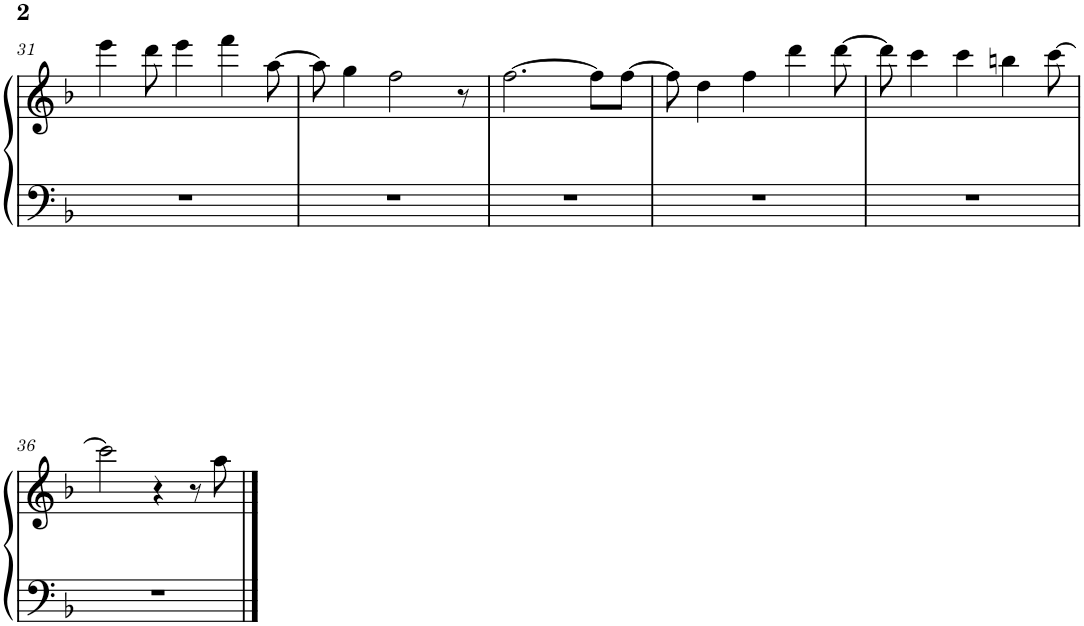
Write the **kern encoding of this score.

**kern	**kern
*part1	*part1
*staff2	*staff1
*I"Piano	*
*I'Pno.	*
!!LO:PB:g=z
*clefF4	*clefG2
*Trd2c4	*Trd2c4
*k[b-]	*k[b-]
*M4/4	*M4/4
=31	=31
1r	4eee\
.	8ddd\
.	4eee\
.	4fff\
.	[8aa\
=32	=32
1r	8aa\]
.	4gg\
.	2ff\
.	8r
=33	=33
1r	[2.ff\
.	8ff\L]
.	[8ff\J
=34	=34
1r	8ff\]
.	4dd\
.	4ff\
.	4ddd\
.	[8ddd\
=35	=35
1r	8ddd\]
.	4ccc\
.	4ccc\
.	4bbn\
.	[8ccc\
!!LO:LB:g=z
=36	=36
1r	2ccc\]
.	4r
.	8r
.	8aa\
==	==
*-	*-
